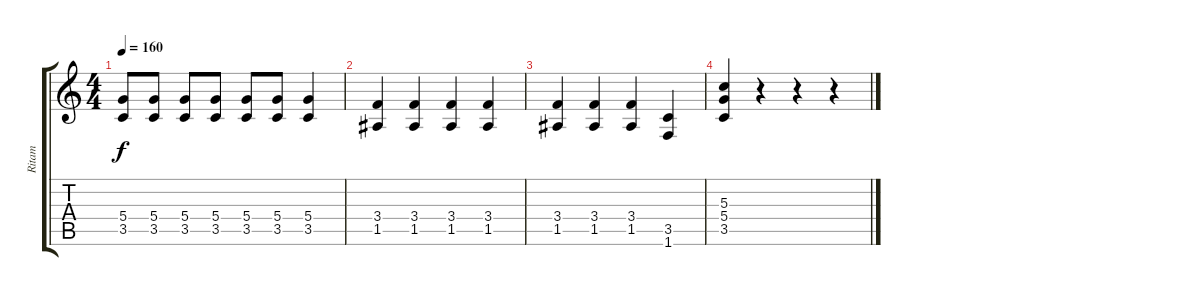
\track ("Ritam" "Ritam") {instrument distortionguitar}
\staff {score tabs}
\tuning (E4 B3 G3 D3 A2 E2) {hide}
\ts (4 4)
\tempo 160
\clef g2
\ks c
(5.4 3.5).8{dy f} (5.4 3.5).8 (5.4 3.5).8 (5.4 3.5).8 (5.4 3.5).8 (5.4 3.5).8 (5.4 3.5).4 |
(3.4 1.5).4 (3.4 1.5).4 (3.4 1.5).4 (3.4 1.5).4 |
(3.4 1.5).4 (3.4 1.5).4 (3.4 1.5).4 (3.5 1.6).4 |
(5.3 5.4 3.5).4 r.4 r.4 r.4
